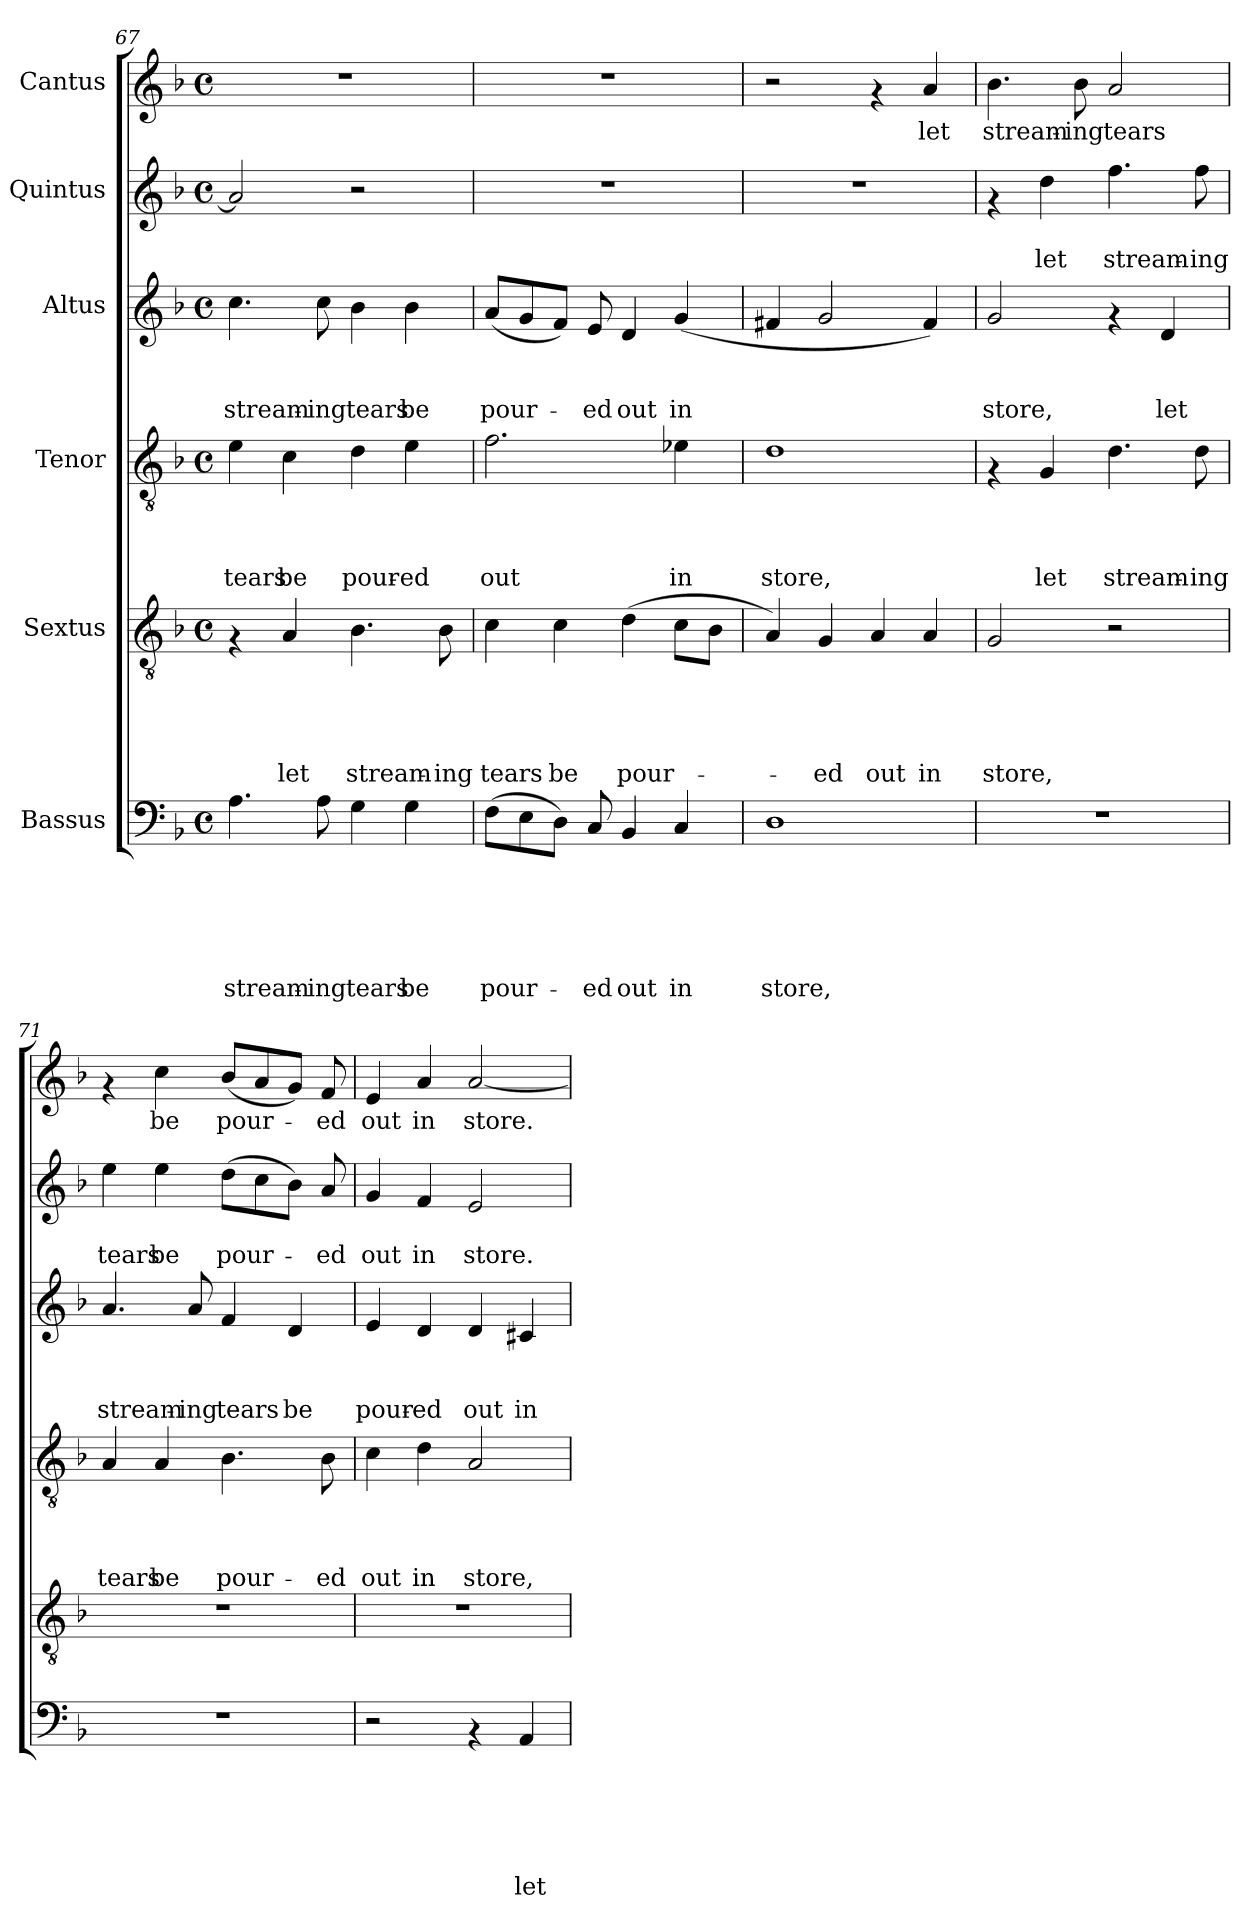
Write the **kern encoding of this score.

**kern	**text	**text	**text	**text	**text	**text	**kern	**text	**text	**text	**text	**text	**kern	**text	**text	**text	**text	**kern	**text	**text	**text	**kern	**text	**text	**kern	**text
*part6	*part6	*part6	*part6	*part6	*part6	*part6	*part5	*part5	*part5	*part5	*part5	*part5	*part4	*part4	*part4	*part4	*part4	*part3	*part3	*part3	*part3	*part2	*part2	*part2	*part1	*part1
*staff6	*staff6	*staff6	*staff6	*staff6	*staff6	*staff6	*staff5	*staff5	*staff5	*staff5	*staff5	*staff5	*staff4	*staff4	*staff4	*staff4	*staff4	*staff3	*staff3	*staff3	*staff3	*staff2	*staff2	*staff2	*staff1	*staff1
*I"Bassus	*	*	*	*	*	*	*I"Sextus	*	*	*	*	*	*I"Tenor	*	*	*	*	*I"Altus	*	*	*	*I"Quintus	*	*	*I"Cantus	*
*clefF4	*	*	*	*	*	*	*clefGv2	*	*	*	*	*	*clefGv2	*	*	*	*	*clefG2	*	*	*	*clefG2	*	*	*clefG2	*
*k[b-]	*	*	*	*	*	*	*k[b-]	*	*	*	*	*	*k[b-]	*	*	*	*	*k[b-]	*	*	*	*k[b-]	*	*	*k[b-]	*
*F:	*	*	*	*	*	*	*F:	*	*	*	*	*	*F:	*	*	*	*	*F:	*	*	*	*F:	*	*	*F:	*
*M4/4	*	*	*	*	*	*	*M4/4	*	*	*	*	*	*M4/4	*	*	*	*	*M4/4	*	*	*	*M4/4	*	*	*M4/4	*
*met(c)	*	*	*	*	*	*	*met(c)	*	*	*	*	*	*met(c)	*	*	*	*	*met(c)	*	*	*	*met(c)	*	*	*met(c)	*
=67	=67	=67	=67	=67	=67	=67	=67	=67	=67	=67	=67	=67	=67	=67	=67	=67	=67	=67	=67	=67	=67	=67	=67	=67	=67	=67
!	!	!	!	!	!	!LO:LY:b	!	!	!	!	!	!	!	!	!	!	!LO:LY:b	!	!	!	!LO:LY:b	!	!	!	!	!
4.A\	.	.	.	.	.	stream-	4rF	.	.	.	.	.	4e\	.	.	.	tears	4.cc\	.	.	stream-	2a/]	.	.	1r	.
!	!	!	!	!	!	!	!	!	!	!	!	!LO:LY:b	!	!	!	!	!LO:LY:b	!	!	!	!	!	!	!	!	!
.	.	.	.	.	.	.	4A/	.	.	.	.	let	4c\	.	.	.	be	.	.	.	.	.	.	.	.	.
!	!	!	!	!	!	!LO:LY:b	!	!	!	!	!	!	!	!	!	!	!	!	!	!	!LO:LY:b	!	!	!	!	!
8A\	.	.	.	.	.	-ing	.	.	.	.	.	.	.	.	.	.	.	8cc\	.	.	-ing	.	.	.	.	.
!	!	!	!	!	!	!LO:LY:b	!	!	!	!	!	!LO:LY:b	!	!	!	!	!LO:LY:b	!	!	!	!LO:LY:b	!	!	!	!	!
4G\	.	.	.	.	.	tears	4.B-\	.	.	.	.	stream-	4d\	.	.	.	pour-	4b-\	.	.	tears	2r	.	.	.	.
!	!	!	!	!	!	!LO:LY:b	!	!	!	!	!	!	!	!	!	!	!LO:LY:b	!	!	!	!LO:LY:b	!	!	!	!	!
4G\	.	.	.	.	.	be	.	.	.	.	.	.	4e\	.	.	.	-ed	4b-\	.	.	be	.	.	.	.	.
!	!	!	!	!	!	!	!	!	!	!	!	!LO:LY:b	!	!	!	!	!	!	!	!	!	!	!	!	!	!
.	.	.	.	.	.	.	8B-\	.	.	.	.	-ing	.	.	.	.	.	.	.	.	.	.	.	.	.	.
=68	=68	=68	=68	=68	=68	=68	=68	=68	=68	=68	=68	=68	=68	=68	=68	=68	=68	=68	=68	=68	=68	=68	=68	=68	=68	=68
!	!	!	!	!	!	!LO:LY:b	!	!	!	!	!	!LO:LY:b	!	!	!	!	!LO:LY:b	!	!	!	!LO:LY:b	!	!	!	!	!
(>8F\L	.	.	.	.	.	pour-	4c\	.	.	.	.	tears	2.f\	.	.	.	out	(<8a/L	.	.	pour-	1r	.	.	1r	.
8E\	.	.	.	.	.	.	.	.	.	.	.	.	.	.	.	.	.	8g/	.	.	.	.	.	.	.	.
!	!	!	!	!	!	!	!	!	!	!	!	!LO:LY:b	!	!	!	!	!	!	!	!	!	!	!	!	!	!
8D\J)	.	.	.	.	.	.	4c\	.	.	.	.	be	.	.	.	.	.	8f/J)	.	.	.	.	.	.	.	.
!	!	!	!	!	!	!LO:LY:b	!	!	!	!	!	!	!	!	!	!	!	!	!	!	!LO:LY:b	!	!	!	!	!
8C/	.	.	.	.	.	-ed	.	.	.	.	.	.	.	.	.	.	.	8e/	.	.	-ed	.	.	.	.	.
!	!	!	!	!	!	!LO:LY:b	!	!	!	!	!	!LO:LY:b	!	!	!	!	!	!	!	!	!LO:LY:b	!	!	!	!	!
4BB-/	.	.	.	.	.	out	(>4d\	.	.	.	.	pour-	.	.	.	.	.	4d/	.	.	out	.	.	.	.	.
!	!	!	!	!	!	!LO:LY:b	!	!	!	!	!	!	!	!	!	!	!LO:LY:b	!	!	!	!LO:LY:b	!	!	!	!	!
4C/	.	.	.	.	.	in	8c\L	.	.	.	.	.	4e-X\	.	.	.	in	(<4g/	.	.	in	.	.	.	.	.
.	.	.	.	.	.	.	8B-\J	.	.	.	.	.	.	.	.	.	.	.	.	.	.	.	.	.	.	.
=69	=69	=69	=69	=69	=69	=69	=69	=69	=69	=69	=69	=69	=69	=69	=69	=69	=69	=69	=69	=69	=69	=69	=69	=69	=69	=69
!	!	!	!	!	!	!LO:LY:b	!	!	!	!	!	!	!	!	!	!	!LO:LY:b	!	!	!	!	!	!	!	!	!
1D	.	.	.	.	.	store,	4A/)	.	.	.	.	.	1d	.	.	.	store,	4f#X/	.	.	.	1r	.	.	2r	.
!	!	!	!	!	!	!	!	!	!	!	!	!LO:LY:b	!	!	!	!	!	!	!	!	!	!	!	!	!	!
.	.	.	.	.	.	.	4G/	.	.	.	.	-ed	.	.	.	.	.	2g/	.	.	.	.	.	.	.	.
!	!	!	!	!	!	!	!	!	!	!	!	!LO:LY:b	!	!	!	!	!	!	!	!	!	!	!	!	!	!
.	.	.	.	.	.	.	4A/	.	.	.	.	out	.	.	.	.	.	.	.	.	.	.	.	.	4rf	.
!	!	!	!	!	!	!	!	!	!	!	!	!LO:LY:b	!	!	!	!	!	!	!	!	!	!	!	!	!	!LO:LY:b
.	.	.	.	.	.	.	4A/	.	.	.	.	in	.	.	.	.	.	4f#/)	.	.	.	.	.	.	4a/	let
!!LO:PB:g=z
=70	=70	=70	=70	=70	=70	=70	=70	=70	=70	=70	=70	=70	=70	=70	=70	=70	=70	=70	=70	=70	=70	=70	=70	=70	=70	=70
!	!	!	!	!	!	!	!	!	!	!	!	!LO:LY:b	!	!	!	!	!	!	!	!	!LO:LY:b	!	!	!	!	!LO:LY:b
1r	.	.	.	.	.	.	2G/	.	.	.	.	store,	4rF	.	.	.	.	2g/	.	.	store,	4rf	.	.	4.b-\	stream-
!	!	!	!	!	!	!	!	!	!	!	!	!	!	!	!	!	!LO:LY:b	!	!	!	!	!	!	!LO:LY:b	!	!
.	.	.	.	.	.	.	.	.	.	.	.	.	4G/	.	.	.	let	.	.	.	.	4dd\	.	let	.	.
!	!	!	!	!	!	!	!	!	!	!	!	!	!	!	!	!	!	!	!	!	!	!	!	!	!	!LO:LY:b
.	.	.	.	.	.	.	.	.	.	.	.	.	.	.	.	.	.	.	.	.	.	.	.	.	8b-\	-ing
!	!	!	!	!	!	!	!	!	!	!	!	!	!	!	!	!	!LO:LY:b	!	!	!	!	!	!	!LO:LY:b	!	!LO:LY:b
.	.	.	.	.	.	.	2r	.	.	.	.	.	4.d\	.	.	.	stream-	4rf	.	.	.	4.ff\	.	stream-	2a/	tears
!	!	!	!	!	!	!	!	!	!	!	!	!	!	!	!	!	!	!	!	!	!LO:LY:b	!	!	!	!	!
.	.	.	.	.	.	.	.	.	.	.	.	.	.	.	.	.	.	4d/	.	.	let	.	.	.	.	.
!	!	!	!	!	!	!	!	!	!	!	!	!	!	!	!	!	!LO:LY:b	!	!	!	!	!	!	!LO:LY:b	!	!
.	.	.	.	.	.	.	.	.	.	.	.	.	8d\	.	.	.	-ing	.	.	.	.	8ff\	.	-ing	.	.
=71	=71	=71	=71	=71	=71	=71	=71	=71	=71	=71	=71	=71	=71	=71	=71	=71	=71	=71	=71	=71	=71	=71	=71	=71	=71	=71
!	!	!	!	!	!	!	!	!	!	!	!	!	!	!	!	!	!LO:LY:b	!	!	!	!LO:LY:b	!	!	!LO:LY:b	!	!
1r	.	.	.	.	.	.	1r	.	.	.	.	.	4A/	.	.	.	tears	4.a/	.	.	stream-	4ee\	.	tears	4rf	.
!	!	!	!	!	!	!	!	!	!	!	!	!	!	!	!	!	!LO:LY:b	!	!	!	!	!	!	!LO:LY:b	!	!LO:LY:b
.	.	.	.	.	.	.	.	.	.	.	.	.	4A/	.	.	.	be	.	.	.	.	4ee\	.	be	4cc\	be
!	!	!	!	!	!	!	!	!	!	!	!	!	!	!	!	!	!	!	!	!	!LO:LY:b	!	!	!	!	!
.	.	.	.	.	.	.	.	.	.	.	.	.	.	.	.	.	.	8a/	.	.	-ing	.	.	.	.	.
!	!	!	!	!	!	!	!	!	!	!	!	!	!	!	!	!	!LO:LY:b	!	!	!	!LO:LY:b	!	!	!LO:LY:b	!	!LO:LY:b
.	.	.	.	.	.	.	.	.	.	.	.	.	4.B-\	.	.	.	pour-	4f/	.	.	tears	(>8dd\L	.	pour-	(<8b-/L	pour-
.	.	.	.	.	.	.	.	.	.	.	.	.	.	.	.	.	.	.	.	.	.	8cc\	.	.	8a/	.
!	!	!	!	!	!	!	!	!	!	!	!	!	!	!	!	!	!	!	!	!	!LO:LY:b	!	!	!	!	!
.	.	.	.	.	.	.	.	.	.	.	.	.	.	.	.	.	.	4d/	.	.	be	8b-\J)	.	.	8g/J)	.
!	!	!	!	!	!	!	!	!	!	!	!	!	!	!	!	!	!LO:LY:b	!	!	!	!	!	!	!LO:LY:b	!	!LO:LY:b
.	.	.	.	.	.	.	.	.	.	.	.	.	8B-\	.	.	.	-ed	.	.	.	.	8a/	.	-ed	8f/	-ed
=72	=72	=72	=72	=72	=72	=72	=72	=72	=72	=72	=72	=72	=72	=72	=72	=72	=72	=72	=72	=72	=72	=72	=72	=72	=72	=72
!	!	!	!	!	!	!	!	!	!	!	!	!	!	!	!	!	!LO:LY:b	!	!	!	!LO:LY:b	!	!	!LO:LY:b	!	!LO:LY:b
2r	.	.	.	.	.	.	1r	.	.	.	.	.	4c\	.	.	.	out	4e/	.	.	pour-	4g/	.	out	4e/	out
!	!	!	!	!	!	!	!	!	!	!	!	!	!	!	!	!	!LO:LY:b	!	!	!	!LO:LY:b	!	!	!LO:LY:b	!	!LO:LY:b
.	.	.	.	.	.	.	.	.	.	.	.	.	4d\	.	.	.	in	4d/	.	.	-ed	4f/	.	in	4a/	in
!	!	!	!	!	!	!	!	!	!	!	!	!	!	!	!	!	!LO:LY:b	!	!	!	!LO:LY:b	!	!	!LO:LY:b	!	!LO:LY:b
4rAA	.	.	.	.	.	.	.	.	.	.	.	.	2A/	.	.	.	store,	4d/	.	.	out	2e/	.	store.	[<2a/	store.
!	!	!	!	!	!	!LO:LY:b	!	!	!	!	!	!	!	!	!	!	!	!	!	!	!LO:LY:b	!	!	!	!	!
4AA/	.	.	.	.	.	let	.	.	.	.	.	.	.	.	.	.	.	4c#X/	.	.	in	.	.	.	.	.
=	=	=	=	=	=	=	=	=	=	=	=	=	=	=	=	=	=	=	=	=	=	=	=	=	=	=
*-	*-	*-	*-	*-	*-	*-	*-	*-	*-	*-	*-	*-	*-	*-	*-	*-	*-	*-	*-	*-	*-	*-	*-	*-	*-	*-
